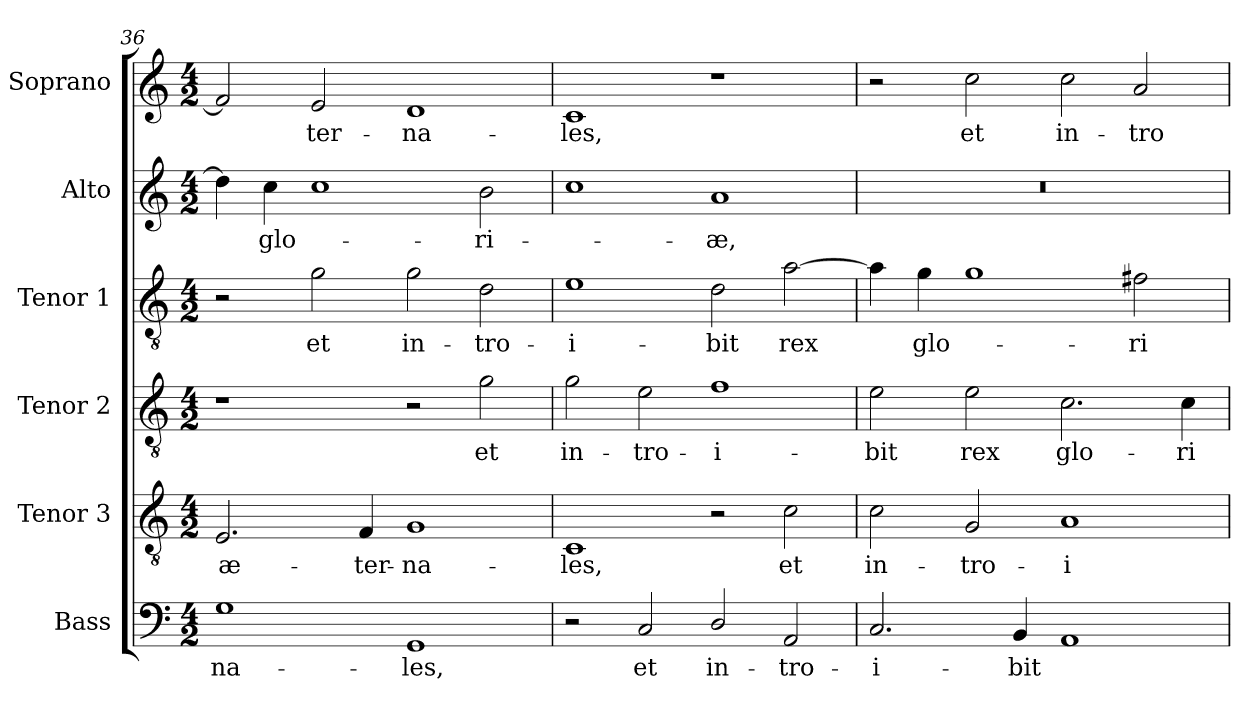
**kern	**text	**kern	**text	**kern	**text	**kern	**text	**kern	**text	**kern	**text
*part6	*part6	*part5	*part5	*part4	*part4	*part3	*part3	*part2	*part2	*part1	*part1
*staff6	*staff6	*staff5	*staff5	*staff4	*staff4	*staff3	*staff3	*staff2	*staff2	*staff1	*staff1
*I"Bass	*	*I"Tenor 3	*	*I"Tenor 2	*	*I"Tenor 1	*	*I"Alto	*	*I"Soprano	*
*I'B.	*	*I'T3.	*	*I'T2.	*	*I'T1.	*	*I'A.	*	*I'S.	*
*clefF4	*	*clefGv2	*	*clefGv2	*	*clefGv2	*	*clefG2	*	*clefG2	*
*	*	*ITrd7c12	*	*ITrd7c12	*	*ITrd7c12	*	*	*	*	*
*k[]	*	*k[]	*	*k[]	*	*k[]	*	*k[]	*	*k[]	*
*C:	*	*C:	*	*C:	*	*C:	*	*C:	*	*C:	*
*M4/2	*	*M4/2	*	*M4/2	*	*M4/2	*	*M4/2	*	*M4/2	*
=36	=36	=36	=36	=36	=36	=36	=36	=36	=36	=36	=36
!	!LO:LY:b:color=#000000	!	!	!	!	!	!	!	!	!	!
!	!	!	!LO:LY:b:color=#000000	!	!	!	!	!	!	!	!
1Gi	-na-	2.EEi/	æ-	1r	.	2r	.	4ddi\]	.	2fi/]	.
!	!	!	!	!	!	!	!	!	!LO:LY:b:color=#000000	!	!
.	.	.	.	.	.	.	.	4cci\	glo-	.	.
!	!	!	!	!	!	!	!LO:LY:b:color=#000000	!	!	!	!
!	!	!	!	!	!	!	!	!	!	!	!LO:LY:b:color=#000000
.	.	.	.	.	.	2Gi\	et	1cci	.	2ei/	-ter-
!	!	!	!LO:LY:b:color=#000000	!	!	!	!	!	!	!	!
.	.	4FFi/	-ter-	.	.	.	.	.	.	.	.
!	!LO:LY:b:color=#000000	!	!	!	!	!	!	!	!	!	!
!	!	!	!LO:LY:b:color=#000000	!	!	!	!	!	!	!	!
!	!	!	!	!	!	!	!LO:LY:b:color=#000000	!	!	!	!
!	!	!	!	!	!	!	!	!	!	!	!LO:LY:b:color=#000000
1GGi	-les,	1GGi	-na-	2r	.	2Gi\	in-	.	.	1di	-na-
!	!	!	!	!	!LO:LY:b:color=#000000	!	!	!	!	!	!
!	!	!	!	!	!	!	!LO:LY:b:color=#000000	!	!	!	!
!	!	!	!	!	!	!	!	!	!LO:LY:b:color=#000000	!	!
.	.	.	.	2Gi\	et	2Di\	-tro-	2bi\	-ri-	.	.
=37	=37	=37	=37	=37	=37	=37	=37	=37	=37	=37	=37
!	!	!	!LO:LY:b:color=#000000	!	!	!	!	!	!	!	!
!	!	!	!	!	!LO:LY:b:color=#000000	!	!	!	!	!	!
!	!	!	!	!	!	!	!LO:LY:b:color=#000000	!	!	!	!
!	!	!	!	!	!	!	!	!	!	!	!LO:LY:b:color=#000000
2r	.	1CCi	-les,	2Gi\	in-	1Ei	-i-	1cci	.	1ci	-les,
!	!LO:LY:b:color=#000000	!	!	!	!	!	!	!	!	!	!
!	!	!	!	!	!LO:LY:b:color=#000000	!	!	!	!	!	!
2Ci/	et	.	.	2Ei\	-tro-	.	.	.	.	.	.
!	!LO:LY:b:color=#000000	!	!	!	!	!	!	!	!	!	!
!	!	!	!	!	!LO:LY:b:color=#000000	!	!	!	!	!	!
!	!	!	!	!	!	!	!LO:LY:b:color=#000000	!	!	!	!
!	!	!	!	!	!	!	!	!	!LO:LY:b:color=#000000	!	!
2Di/	in-	2r	.	1Fi	-i-	2Di\	-bit	1ai	-æ,	1r	.
!	!LO:LY:b:color=#000000	!	!	!	!	!	!	!	!	!	!
!	!	!	!LO:LY:b:color=#000000	!	!	!	!	!	!	!	!
!	!	!	!	!	!	!	!LO:LY:b:color=#000000	!	!	!	!
2AAi/	-tro-	2Ci\	et	.	.	[2Ai\	rex	.	.	.	.
=38	=38	=38	=38	=38	=38	=38	=38	=38	=38	=38	=38
!	!LO:LY:b:color=#000000	!	!	!	!	!	!	!	!	!	!
!	!	!	!LO:LY:b:color=#000000	!	!	!	!	!	!	!	!
!	!	!	!	!	!LO:LY:b:color=#000000	!	!	!LO:N:vis=1	!	!	!
2.Ci/	-i-	2Ci\	in-	2Ei\	-bit	4Ai\]	.	0r	.	2r	.
!	!	!	!	!	!	!	!LO:LY:b:color=#000000	!	!	!	!
.	.	.	.	.	.	4Gi\	glo-	.	.	.	.
!	!	!	!LO:LY:b:color=#000000	!	!	!	!	!	!	!	!
!	!	!	!	!	!LO:LY:b:color=#000000	!	!	!	!	!	!
!	!	!	!	!	!	!	!	!	!	!	!LO:LY:b:color=#000000
.	.	2GGi/	-tro-	2Ei\	rex	1Gi	.	.	.	2cci\	et
!	!LO:LY:b:color=#000000	!	!	!	!	!	!	!	!	!	!
4BBi/	-bit	.	.	.	.	.	.	.	.	.	.
!	!	!	!LO:LY:b:color=#000000	!	!	!	!	!	!	!	!
!	!	!	!	!	!LO:LY:b:color=#000000	!	!	!	!	!	!
!	!	!	!	!	!	!	!	!	!	!	!LO:LY:b:color=#000000
1AAi	.	1AAi	-i-	2.Ci\	glo-	.	.	.	.	2cci\	in-
!	!	!	!	!	!	!	!LO:LY:b:color=#000000	!	!	!	!
!	!	!	!	!	!	!	!	!	!	!	!LO:LY:b:color=#000000
.	.	.	.	.	.	2F#Xi\	-ri-	.	.	2ai/	-tro-
!	!	!	!	!	!LO:LY:b:color=#000000	!	!	!	!	!	!
.	.	.	.	4Ci\	-ri-	.	.	.	.	.	.
=	=	=	=	=	=	=	=	=	=	=	=
*-	*-	*-	*-	*-	*-	*-	*-	*-	*-	*-	*-
